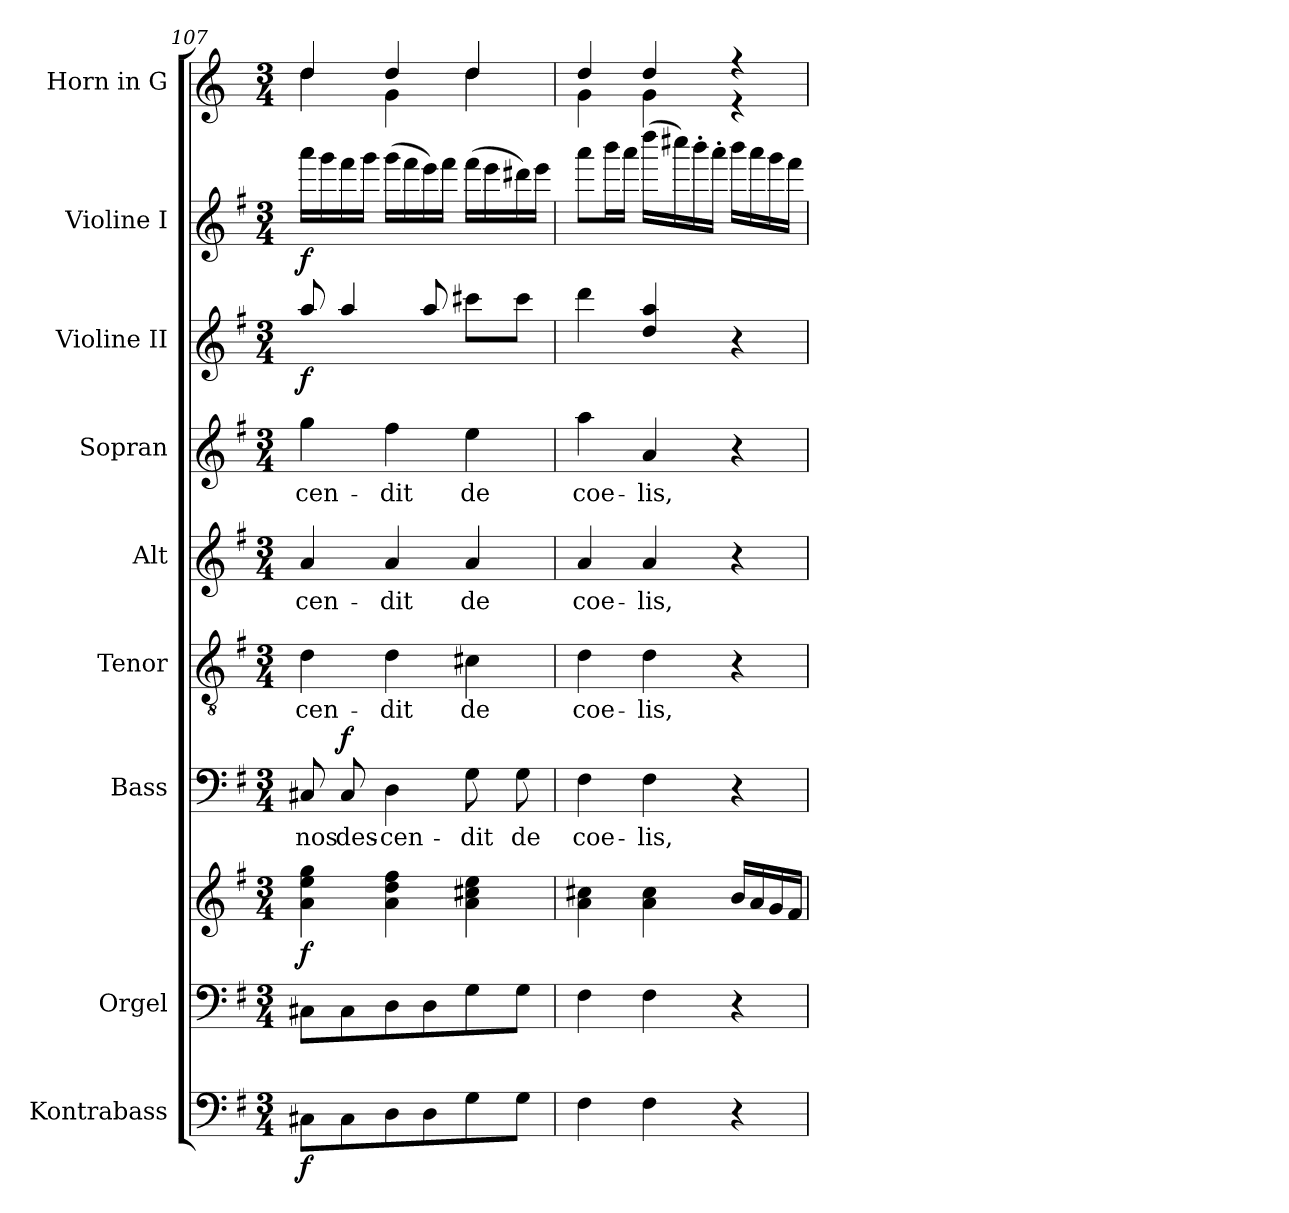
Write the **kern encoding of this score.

**kern	**dynam	**kern	**kern	**dynam	**kern	**text	**dynam	**kern	**text	**kern	**text	**kern	**text	**kern	**dynam	**kern	**dynam	**kern
*part9	*part9	*part8	*part8	*part8	*part7	*part7	*part7	*part6	*part6	*part5	*part5	*part4	*part4	*part3	*part3	*part2	*part2	*part1
*staff10	*staff10	*staff9	*staff8	*staff8/9	*staff7	*staff7	*staff7	*staff6	*staff6	*staff5	*staff5	*staff4	*staff4	*staff3	*staff3	*staff2	*staff2	*staff1
*I"Kontrabass	*	*I"Orgel	*	*	*I"Bass	*	*	*I"Tenor	*	*I"Alt	*	*I"Sopran	*	*I"Violine II	*	*I"Violine I	*	*I"Horn in G
*I'Kb.	*	*I'Org.	*	*	*I'B	*	*	*I'T	*	*I'A	*	*I'S	*	*I'Vl. II	*	*I'Vl. I	*	*I'Hrn.
!!LO:PB:g=z
*clefF4	*	*clefF4	*clefG2	*	*clefF4	*	*	*clefGv2	*	*clefG2	*	*clefG2	*	*clefG2	*	*clefG2	*	*clefG2
*ITrd7c12	*	*	*	*	*	*	*	*	*	*	*	*	*	*ITrd7c12	*	*ITrd7c12	*	*ITrd3c5
*k[f#]	*	*k[f#]	*k[f#]	*	*k[f#]	*	*	*k[f#]	*	*k[f#]	*	*k[f#]	*	*k[f#]	*	*k[f#]	*	*k[f#]
*G:	*	*G:	*G:	*	*G:	*	*	*G:	*	*G:	*	*G:	*	*G:	*	*G:	*	*G:
*M3/4	*	*M3/4	*M3/4	*	*M3/4	*	*	*M3/4	*	*M3/4	*	*M3/4	*	*M3/4	*	*M3/4	*	*M3/4
=107	=107	=107	=107	=107	=107	=107	=107	=107	=107	=107	=107	=107	=107	=107	=107	=107	=107	=107
!	!LO:DY:b	!	!	!LO:DY:b	!	!LO:LY:b	!	!	!LO:LY:b	!	!LO:LY:b	!	!LO:LY:b	!	!LO:DY:b	!	!LO:DY:b	!
*	*	*	*	*	*	*	*	*	*	*	*	*	*	*	*	*	*	*^
8CC#X\L	f	8C#X\L	4a\ 4ee\ 4gg\	f	8C#X/	nos	.	4d\	-cen-	4a/	-cen-	4gg\	-cen-	8a/	f	16aa\LL	f	4a/	4a\
.	.	.	.	.	.	.	.	.	.	.	.	.	.	.	.	16gg\	.	.	.
!	!	!	!	!	!	!LO:LY:b	!LO:DY:a	!	!	!	!	!	!	!	!	!	!	!	!
8CC#\	.	8C#\	.	.	8C#/	des-	f	.	.	.	.	.	.	4a/	.	16ff#\	.	.	.
.	.	.	.	.	.	.	.	.	.	.	.	.	.	.	.	16gg\JJ	.	.	.
!	!	!	!	!	!	!LO:LY:b	!	!	!LO:LY:b	!	!LO:LY:b	!	!LO:LY:b	!	!	!	!	!	!
8DD\	.	8D\	4a\ 4dd\ 4ff#\	.	4D\	-cen-	.	4d\	-dit	4a/	-dit	4ff#\	-dit	.	.	(>16gg\LL	.	4a/	4d\
.	.	.	.	.	.	.	.	.	.	.	.	.	.	.	.	16ff#\	.	.	.
8DD\	.	8D\	.	.	.	.	.	.	.	.	.	.	.	8a/	.	16ee\)	.	.	.
.	.	.	.	.	.	.	.	.	.	.	.	.	.	.	.	16ff#\JJ	.	.	.
!	!	!	!	!	!	!LO:LY:b	!	!	!LO:LY:b	!	!LO:LY:b	!	!LO:LY:b	!	!	!	!	!	!
8GG\	.	8G\	4a\ 4cc#X\ 4ee\	.	8G\	-dit	.	4c#X\	de	4a/	de	4ee\	de	8cc#X\L	.	(>16ff#\LL	.	4a/	4a\
.	.	.	.	.	.	.	.	.	.	.	.	.	.	.	.	16ee\	.	.	.
!	!	!	!	!	!	!LO:LY:b	!	!	!	!	!	!	!	!	!	!	!	!	!
8GG\J	.	8G\J	.	.	8G\	de	.	.	.	.	.	.	.	8cc#\J	.	16dd#X\)	.	.	.
.	.	.	.	.	.	.	.	.	.	.	.	.	.	.	.	16ee\JJ	.	.	.
=108	=108	=108	=108	=108	=108	=108	=108	=108	=108	=108	=108	=108	=108	=108	=108	=108	=108	=108	=108
!	!	!	!	!	!	!LO:LY:b	!	!	!LO:LY:b	!	!LO:LY:b	!	!LO:LY:b	!	!	!	!	!	!
4FF#\	.	4F#\	4a\ 4cc#X\	.	4F#\	coe-	.	4d\	coe-	4a/	coe-	4aa\	coe-	4dd\	.	8aa\L	.	4a/	4d\
.	.	.	.	.	.	.	.	.	.	.	.	.	.	.	.	16bb\L	.	.	.
.	.	.	.	.	.	.	.	.	.	.	.	.	.	.	.	16aa\JJ	.	.	.
!	!	!	!	!	!	!LO:LY:b	!	!	!LO:LY:b	!	!LO:LY:b	!	!LO:LY:b	!	!	!	!	!	!
4FF#\	.	4F#\	4a\ 4cc#\	.	4F#\	-lis,	.	4d\	-lis,	4a/	-lis,	4a/	-lis,	4d/ 4a/	.	(>16ddd\LL	.	4a/	4d\
.	.	.	.	.	.	.	.	.	.	.	.	.	.	.	.	16ccc#X\)	.	.	.
.	.	.	.	.	.	.	.	.	.	.	.	.	.	.	.	16bb'>\	.	.	.
.	.	.	.	.	.	.	.	.	.	.	.	.	.	.	.	16aa'>\JJ	.	.	.
4r	.	4r	16b/LL	.	4r	.	.	4r	.	4r	.	4r	.	4r	.	16bb\LL	.	4r	4r
.	.	.	16a/	.	.	.	.	.	.	.	.	.	.	.	.	16aa\	.	.	.
.	.	.	16g/	.	.	.	.	.	.	.	.	.	.	.	.	16gg\	.	.	.
.	.	.	16f#/JJ	.	.	.	.	.	.	.	.	.	.	.	.	16ff#\JJ	.	.	.
*	*	*	*	*	*	*	*	*	*	*	*	*	*	*	*	*	*	*v	*v
=	=	=	=	=	=	=	=	=	=	=	=	=	=	=	=	=	=	=
*-	*-	*-	*-	*-	*-	*-	*-	*-	*-	*-	*-	*-	*-	*-	*-	*-	*-	*-
